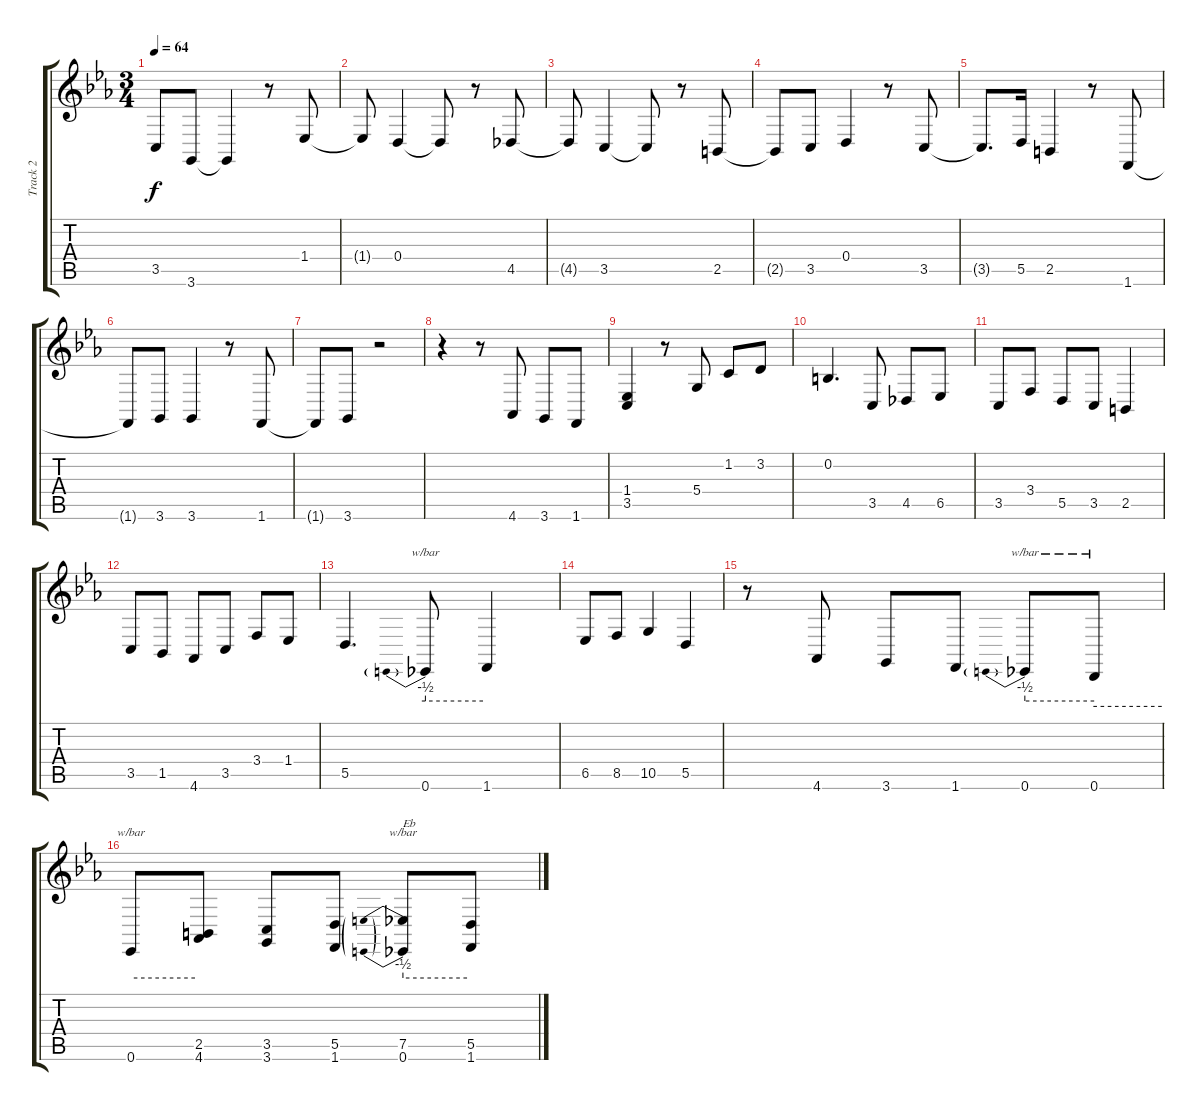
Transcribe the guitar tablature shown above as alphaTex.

\track ("Track 2" "Track 2") {instrument churchorgan}
\staff {score tabs}
\tuning (E4 B3 G3 D3 A2 E2) {hide}
\ts (3 4)
\tempo 64
\clef g2
\ks cminor
3.5.8{dy f} 3.6.8 3.6{t}.4 r.8 1.4.8 |
1.4{t}.8 0.4.4 0.4{t}.8 r.8 4.5.8 |
4.5{t}.8 3.5.4 3.5{t}.8 r.8 2.5.8 |
2.5{t}.8 3.5.8 0.4.4 r.8 3.5.8 |
3.5{t}.8{d} 5.5.16 2.5.4 r.8 1.6.8 |
1.6{t}.8 3.6.8 3.6.4 r.8 1.6.8 |
1.6{t}.8 3.6.8 r.2 |
r.4 r.8 4.6.8 3.6.8 1.6.8 |
(1.4 3.5).4{volume 13} r.8 5.4.8 1.2.8 3.2.8 |
0.2.4{d} 3.5.8 4.5.8 6.5.8 |
3.5.8 3.4.8 5.5.8 3.5.8 2.5.4 |
3.5.8 1.5.8 4.6.8 3.5.8 3.4.8 1.4.8 |
5.5.4{d} 0.6.8{tbe (predive default 0 -2 60 -2)} 1.6.4 |
6.5.8 8.5.8 10.5.4 5.5.4 |
r.8 4.6.8 3.6.8 1.6.8 0.6.8{tbe (predive default 0 -2 60 -2)} 0.6.8{tbe (hold default 0 -4 60 -4)} |
0.6.8{tbe (hold default 0 -2 60 -2)} (2.5 4.6).8 (3.5 3.6).8 (5.5 1.6).8 (7.5 0.6).8{tbe (predive default 0 -2 60 -2) txt "Eb"} (5.5 1.6).8
